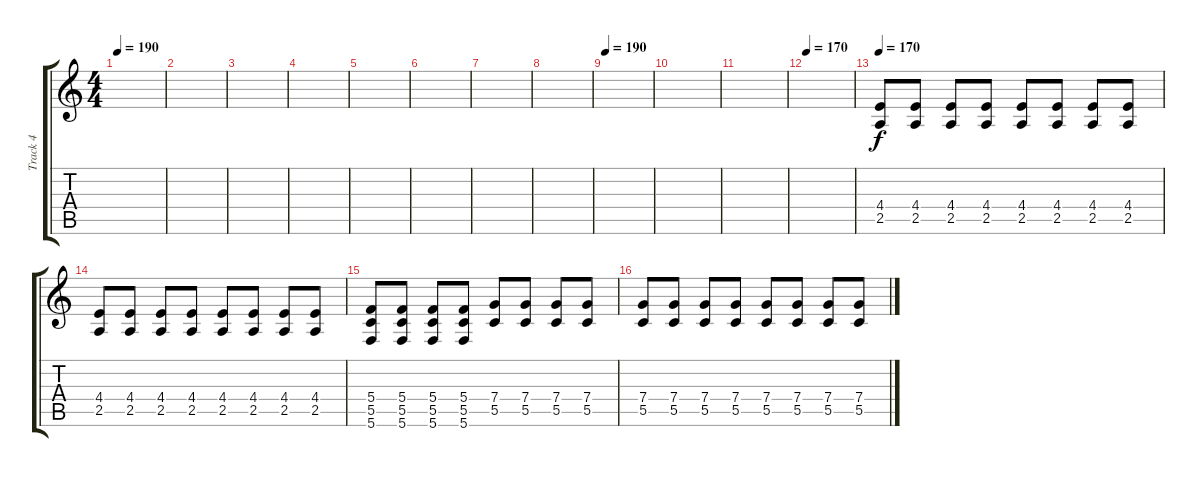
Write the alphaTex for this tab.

\track ("Track 4" "Track 4") {instrument distortionguitar}
\staff {score tabs}
\tuning (D4 A3 F3 C3 G2 C2) {hide}
\ts (4 4)
\tempo 190
\clef g2
\ks c
|
|
|
|
|
|
|
|
\tempo 190
|
|
|
\tempo 170
|
\tempo 170
(4.4 2.5).8 (4.4 2.5).8 (4.4 2.5).8 (4.4 2.5).8 (4.4 2.5).8 (4.4 2.5).8 (4.4 2.5).8 (4.4 2.5).8 |
(4.4 2.5).8 (4.4 2.5).8 (4.4 2.5).8 (4.4 2.5).8 (4.4 2.5).8 (4.4 2.5).8 (4.4 2.5).8 (4.4 2.5).8 |
(5.4 5.5 5.6).8 (5.4 5.5 5.6).8 (5.4 5.5 5.6).8 (5.4 5.5 5.6).8 (7.4 5.5).8 (7.4 5.5).8 (7.4 5.5).8 (7.4 5.5).8 |
(7.4 5.5).8 (7.4 5.5).8 (7.4 5.5).8 (7.4 5.5).8 (7.4 5.5).8 (7.4 5.5).8 (7.4 5.5).8 (7.4 5.5).8
